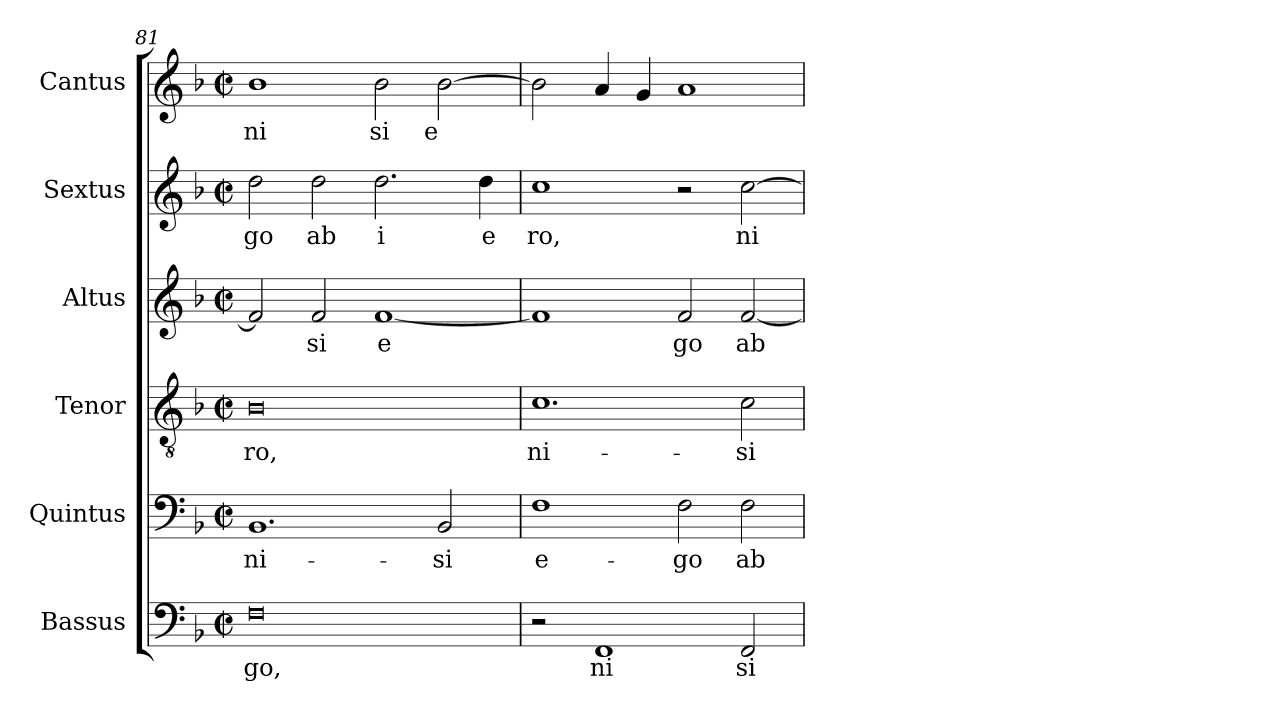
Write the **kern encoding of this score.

**kern	**text	**kern	**text	**kern	**text	**kern	**text	**kern	**text	**kern	**text
*part6	*part6	*part5	*part5	*part4	*part4	*part3	*part3	*part2	*part2	*part1	*part1
*staff6	*staff6	*staff5	*staff5	*staff4	*staff4	*staff3	*staff3	*staff2	*staff2	*staff1	*staff1
*I"Bassus	*	*I"Quintus	*	*I"Tenor	*	*I"Altus	*	*I"Sextus	*	*I"Cantus	*
*clefF4	*	*clefF4	*	*clefGv2	*	*clefG2	*	*clefG2	*	*clefG2	*
*k[b-]	*	*k[b-]	*	*k[b-]	*	*k[b-]	*	*k[b-]	*	*k[b-]	*
*F:	*	*F:	*	*F:	*	*F:	*	*F:	*	*F:	*
*M2/2	*	*M2/2	*	*M2/2	*	*M2/2	*	*M2/2	*	*M2/2	*
*met(c|)	*	*met(c|)	*	*met(c|)	*	*met(c|)	*	*met(c|)	*	*met(c|)	*
=81	=81	=81	=81	=81	=81	=81	=81	=81	=81	=81	=81
!	!LO:LY:b	!	!LO:LY:b:cj	!	!LO:LY:b	!	!LO:LY:b:cj	!	!LO:LY:b	!	!LO:LY:b
0F	go,	1.BB-	ni-	0B-	-ro,	2f/]	.	2dd\	go	1b-	ni
!	!	!	!	!	!	!	!LO:LY:b:cj	!	!LO:LY:b	!	!
.	.	.	.	.	.	2f/	si	2dd\	ab	.	.
!	!	!	!	!	!	!	!LO:LY:b:cj	!	!LO:LY:b	!	!LO:LY:b
.	.	.	.	.	.	[<1f	e	2.dd\	i	2b-\	si
!	!	!	!LO:LY:b:cj	!	!	!	!	!	!	!	!LO:LY:b
.	.	2BB-/	-si	.	.	.	.	.	.	[>2b-\	e
!	!	!	!	!	!	!	!	!	!LO:LY:b	!	!
.	.	.	.	.	.	.	.	4dd\	e	.	.
=82	=82	=82	=82	=82	=82	=82	=82	=82	=82	=82	=82
!	!	!	!LO:LY:b:cj	!	!LO:LY:b	!	!LO:LY:b:cj	!	!LO:LY:b	!	!LO:LY:b
2r	.	1F	e-	1.c	ni-	1f]	.	1cc	ro,	2b-\]	.
!	!LO:LY:b	!	!	!	!	!	!	!	!	!	!LO:LY:b
1FF	ni	.	.	.	.	.	.	.	.	4a/	.
!	!	!	!	!	!	!	!	!	!	!	!LO:LY:b
.	.	.	.	.	.	.	.	.	.	4g/	.
!	!	!	!LO:LY:b:cj	!	!	!	!LO:LY:b:cj	!	!	!	!LO:LY:b
.	.	2F\	-go	.	.	2f/	go	2r	.	1a	.
!	!LO:LY:b	!	!LO:LY:b:cj	!	!LO:LY:b	!	!LO:LY:b:cj	!	!LO:LY:b	!	!
2FF/	si	2F\	ab-	2c\	-si	[<2f/	ab	[>2cc\	ni	.	.
=	=	=	=	=	=	=	=	=	=	=	=
*-	*-	*-	*-	*-	*-	*-	*-	*-	*-	*-	*-
